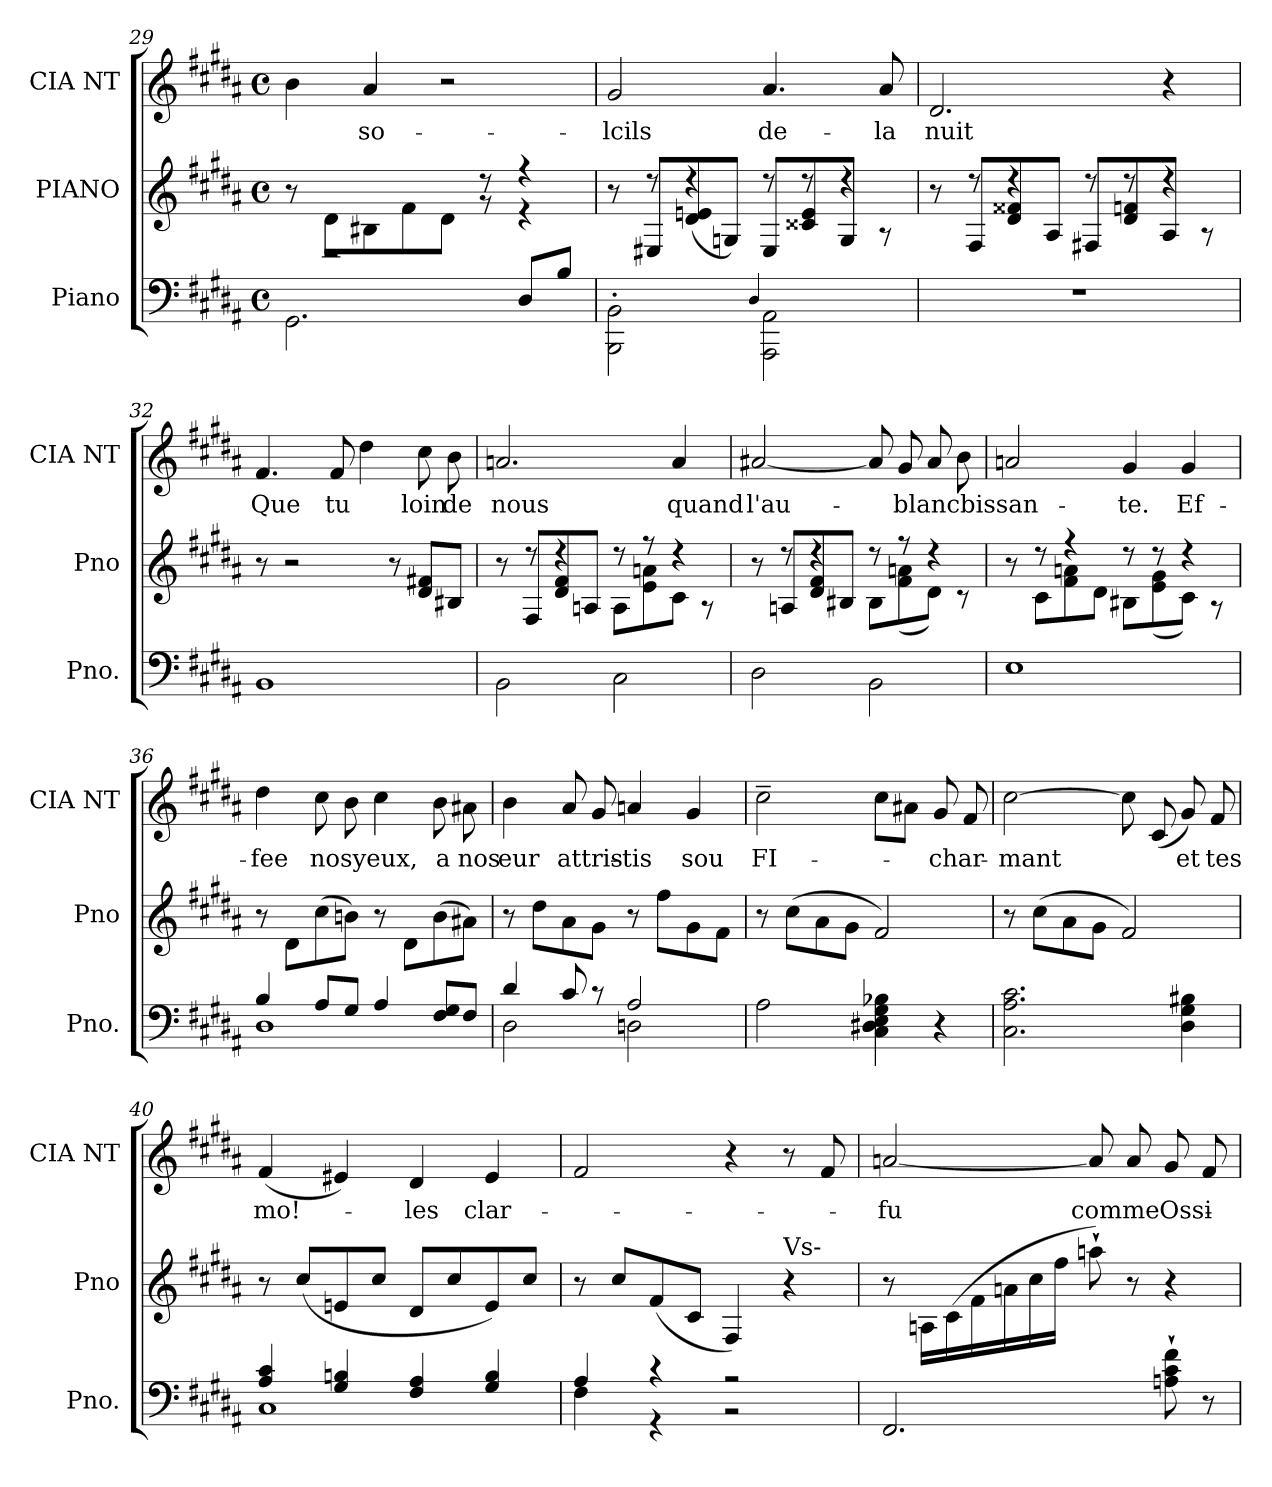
**kern	**kern	**kern	**text
*part3	*part2	*part1	*part1
*staff3	*staff2	*staff1	*staff1
*I"Piano	*I"PIANO	*I"CIA NT	*
*I'Pno.	*I'Pno	*I'CIA NT	*
*clefF4	*clefG2	*clefG2	*
*k[f#c#g#d#a#]	*k[f#c#g#d#a#]	*k[f#c#g#d#a#]	*
*M4/4	*M4/4	*M4/4	*
*met(c)	*met(c)	*met(c)	*
=29	=29	=29	=29
*	*^	*	*
2.GG#\	8ryy	8r	4b\	.
.	8d#\L	2r	.	.
.	8B#X/	.	4a#/	so-
.	(8f#\	.	.	.
.	8d#\J	.	2r	.
.	8r	8r	.	.
8D#/L	4r	4r	.	.
8B/J	.	.	.	.
!!LO:LB:g=z
=30	=30	=30	=30	=30
2BBB'\ 2BB'\	8r	8ryy	2g#/	lcils
.	8r	8E#X/L	.	.
.	4r	(8d#\ 8en\	.	.
.	.	8Gn/J)	.	.
4qqD#/	.	.	.	.
2AAA#\ 2AA#\	8r	8E#/L	4.a#/	de-
.	8r	8c##X\ 8e\	.	.
.	4r	8G/J	.	.
.	.	8r	8a#/	la
=31	=31	=31	=31	=31
1r	8r	8ryy	2.d#/	nuit
.	8r	8F#/L	.	.
.	4r	8d#\ 8f##X\	.	.
.	.	8A#/J	.	.
.	8r	8F#X/L	.	.
.	8r	8d#\ 8fn\	.	.
.	4r	8A#/J	4r	.
.	.	8r	.	.
*	*v	*v	*	*
=32	=32	=32	=32
1BB/	8r	4.f#/	Que
.	2r	.	.
.	.	8f#/	tu
.	.	4dd#\	.
.	8r	.	.
.	8d#\ 8f#X\L	8cc#\	loin
.	8B#X/J	8b\	de
=33	=33	=33	=33
*	*^	*	*
2BB\	8r	8ryy	2.an/	nous
.	8r	8F#/L	.	.
.	4r	8d#\ 8f#\	.	.
.	.	8An/J	.	.
2C#\	8r	8A/L	.	.
.	8r	8e\ 8an\	.	.
.	4r	8c#\J	4a/	quand
.	.	8r	.	.
!!LO:LB:g=z
=34	=34	=34	=34	=34
2D#\	8r	8ryy	[2a#X/	l'au-
.	8r	8An/L	.	.
.	4r	8d#\ 8f#\	.	.
.	.	8B#X/J	.	.
2BB\	8r	8B#/L	8a#/]	.
.	8r	(8f#\ 8an\	8g#/	blancbissan-
.	4r	8d#\J)	8a#/	.
.	.	8r	8b\	.
=35	=35	=35	=35	=35
1E/	8r	8ryy	2an/	.
.	8r	8c#/L	.	.
.	4r	8f#\ 8an\	.	.
.	.	8d#\J	.	.
.	8r	8B#X/L	4g#/	te.
.	8r	(8e\ 8g#\	.	.
.	4r	8c#\J)	4g#/	Ef-
.	.	8r	.	.
*	*v	*v	*	*
=36	=36	=36	=36
*^	*	*	*
4B/	1D#/	8r	4dd#\	fee
.	.	8d#\L	.	.
8A#/L	.	(8cc#\	8cc#\	nosyeux,
8G#/J	.	8bn\J)	8b\	.
4A#/	.	8r	4cc#\	.
.	.	8d#\L	.	.
8F#/ 8G#/L	.	(8b\	8b\	a
8F#/J	.	8a#X\J)	8a#X\	nos
=37	=37	=37	=37	=37
4d#/	2D#\	8r	4b\	eur
.	.	8dd#\L	.	.
8c#/	.	8a#\	8a#/	attris-
8r	.	8g#\J	8g#/	.
2A#/	2Dn\	8r	4an/	tis
.	.	8ff#\L	.	.
.	.	8g#\	4g#/	sou
.	.	8f#\J	.	.
*v	*v	*	*	*
!!LO:PB:g=z
=38	=38	=38	=38
2A#\	8r	2cc#~\	FI-
.	(8cc#\L	.	.
.	8a#\	.	.
.	8g#\J	.	.
4C#\ 4D#X\ 4E\ 4G#\ 4B-X\	2f#/)	8cc#\L	.
.	.	8a#X\J	.
4r	.	8g#/	char-
.	.	8f#/	.
=39	=39	=39	=39
2.C#\ 2.A#\ 2.c#\	8r	[2cc#\	mant
.	(8cc#\L	.	.
.	8a#\	.	.
.	8g#\J	.	.
.	2f#/)	8cc#\]	.
.	.	(8c#/	.
4D#\ 4G#\ 4B#X\	.	8g#/)	et
.	.	8f#/	tes
=40	=40	=40	=40
*^	*	*	*
4A#/ 4c#/	1C#/	8r	(4f#/	mo!-
.	.	(8cc#/L	.	.
4G#/ 4Bn/	.	8en/	4e#X/)	.
.	.	8cc#/J	.	.
4F#/ 4A#/	.	8d#/L	4d#/	les
.	.	8cc#/	.	.
4G#/ 4B/	.	8e/)	4e#/	clar-
.	.	8cc#/J	.	.
=41	=41	=41	=41	=41
4A#/	4F#\	8r	2f#/	.
.	.	8cc#/L	.	.
4r	4r	(8f#/	.	.
.	.	8c#/J	.	.
2r	2r	4F#/)	4r	.
!	!	!LO:TX:t=Vs­-	!	!
.	.	4r	8r	.
.	.	.	8f#/	.
*v	*v	*	*	*
!!LO:LB:g=z
=42	=42	=42	=42
2.FF#/	8r	[2an/	fu
.	16An\LL	.	.
.	(16c#\	.	.
.	16f#\	.	.
.	16an\	.	.
.	16cc#\	.	.
.	16ff#\JJ	.	.
.	8aan`\)	8a/]	comme
.	8r	8a/	.
8An`\ 8c#`\ 8f#`\	4r	8g#/	Ossi-
8r	.	8f#/	.
=	=	=	=
*-	*-	*-	*-
